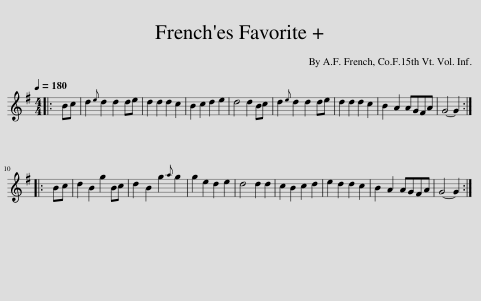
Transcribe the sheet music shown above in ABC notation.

X:1
L:1/8
Q:1/4=180
M:4/4
I:linebreak $
K:G
V:1 treble
V:1
|: Bc | d2{e} d2 d2 de | d2 d2 d2 c2 | B2 c2 d2 e2 | d4 d2 Bc | %5
 d2{e} d2 d2 de | d2 d2 d2 c2 | B2 A2 AGFA | G4- G2 ::$ Bc | %10
 d2 B2 g2 Bc | d2 B2 g2{a} g2 | g2 e2 d2 e2 | d4 d2 d2 | c2 B2 c2 d2 | %15
 e2 d2 d2 c2 | B2 A2 AGFA | G4- G2 :| %18
